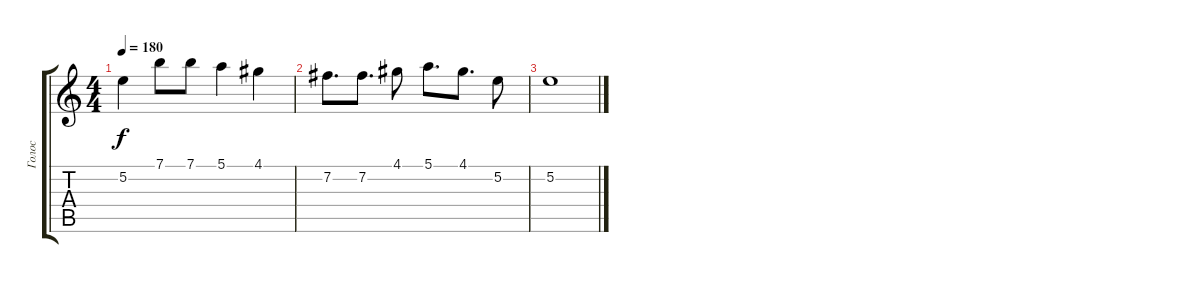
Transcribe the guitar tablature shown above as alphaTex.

\track ("Голос" "Голос") {instrument contrabass}
\staff {score tabs}
\tuning (E4 B3 G3 D3 A2 E2) {hide}
\ts (4 4)
\tempo 180
\clef g2
\ks c
5.2.4{dy f} 7.1.8 7.1.8 5.1.4 4.1.4 |
7.2.8{d} 7.2.8{d} 4.1.8 5.1.8{d} 4.1.8{d} 5.2.8 |
5.2.1
